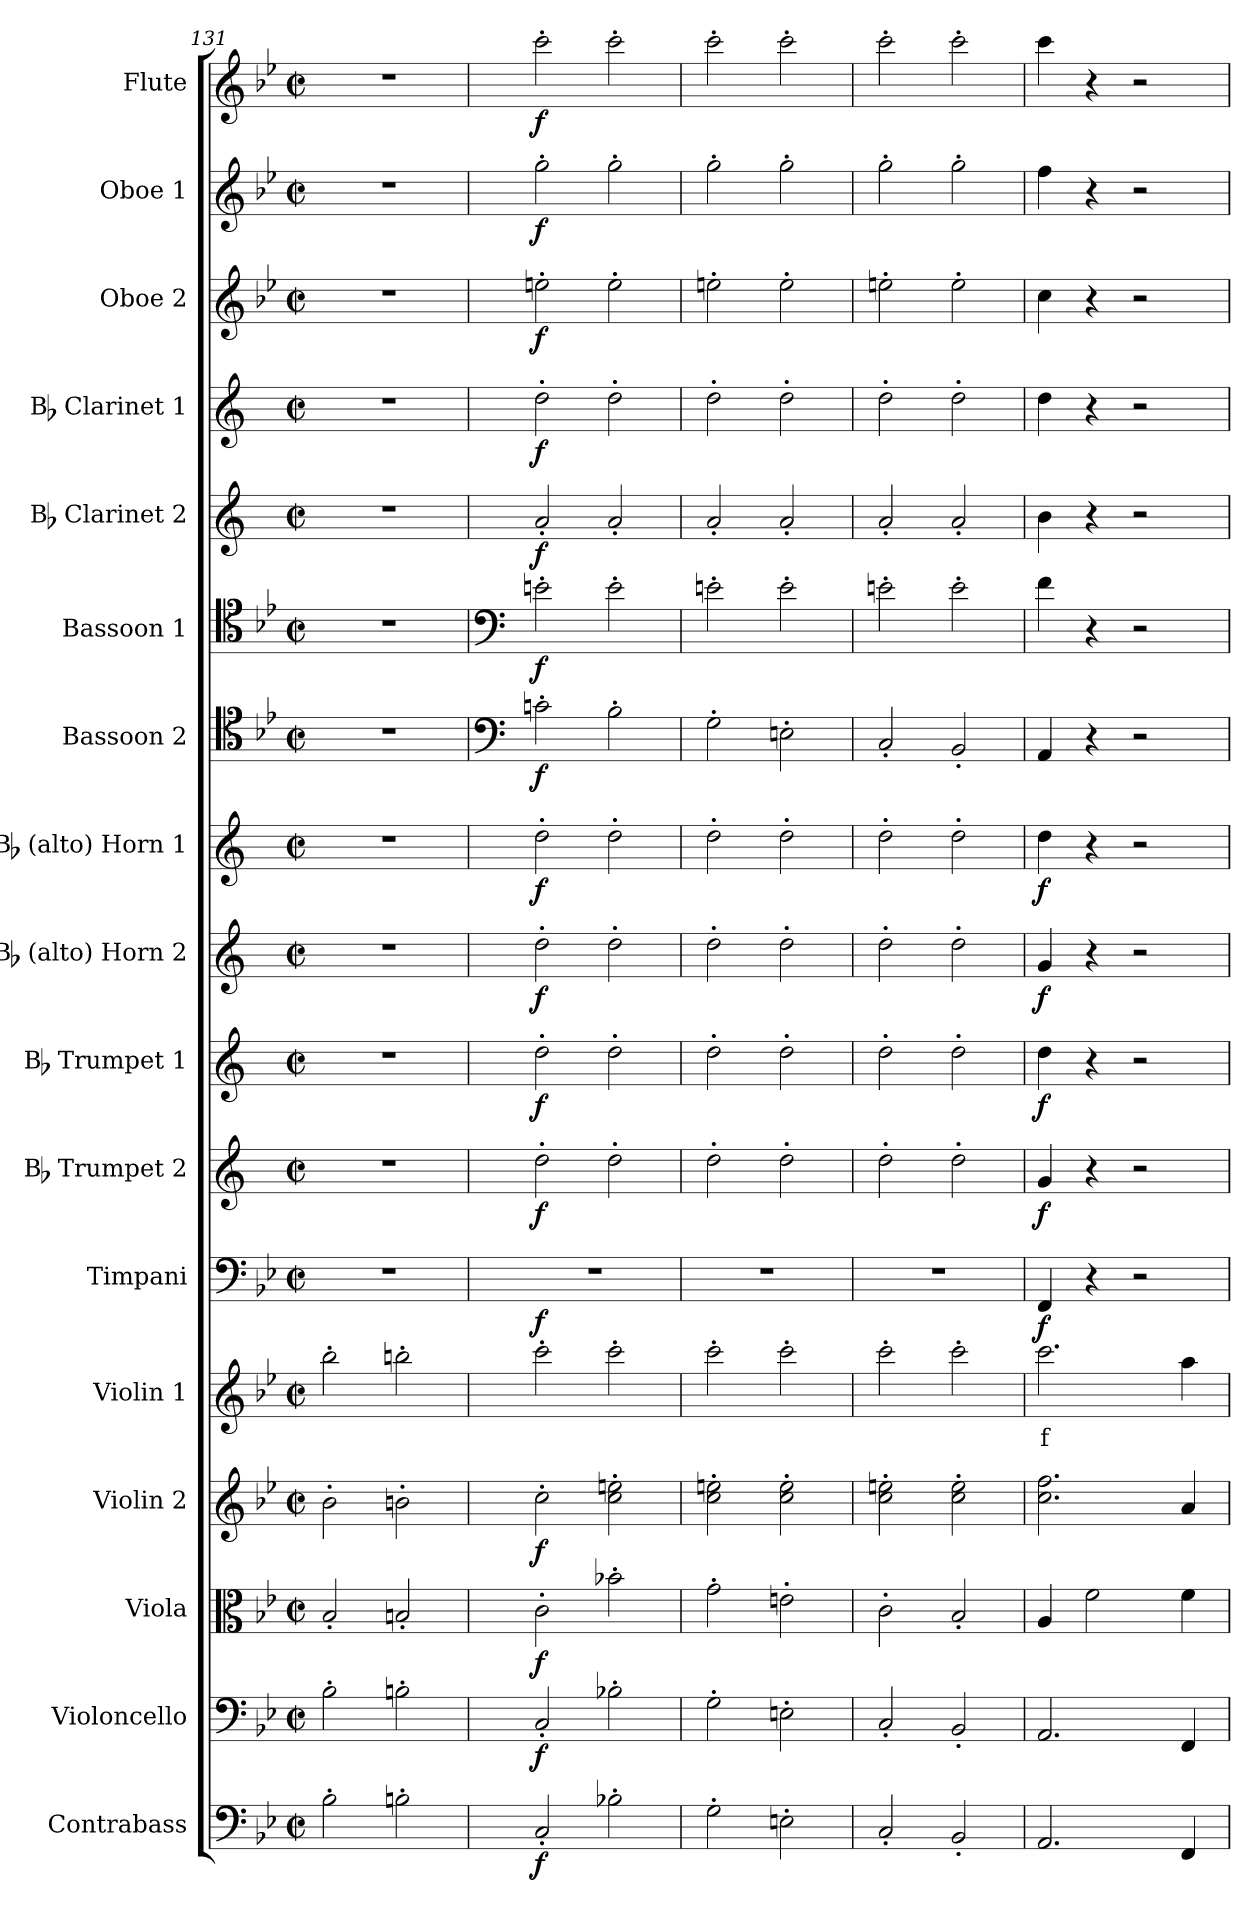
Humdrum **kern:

**kern	**dynam	**kern	**dynam	**kern	**dynam	**kern	**dynam	**kern	**text	**dynam	**kern	**dynam	**kern	**dynam	**kern	**dynam	**kern	**dynam	**kern	**dynam	**kern	**dynam	**kern	**dynam	**kern	**dynam	**kern	**dynam	**kern	**dynam	**kern	**dynam	**kern	**dynam
*part17	*part17	*part16	*part16	*part15	*part15	*part14	*part14	*part13	*part13	*part13	*part12	*part12	*part11	*part11	*part10	*part10	*part9	*part9	*part8	*part8	*part7	*part7	*part6	*part6	*part5	*part5	*part4	*part4	*part3	*part3	*part2	*part2	*part1	*part1
*staff17	*staff17	*staff16	*staff16	*staff15	*staff15	*staff14	*staff14	*staff13	*staff13	*staff13	*staff12	*staff12	*staff11	*staff11	*staff10	*staff10	*staff9	*staff9	*staff8	*staff8	*staff7	*staff7	*staff6	*staff6	*staff5	*staff5	*staff4	*staff4	*staff3	*staff3	*staff2	*staff2	*staff1	*staff1
*I"Contrabass	*	*I"Violoncello	*	*I"Viola	*	*I"Violin 2	*	*I"Violin 1	*	*	*I"Timpani	*	*I"Bb Trumpet 2	*	*I"Bb Trumpet 1	*	*I"Bb (alto) Horn 2	*	*I"Bb (alto) Horn 1	*	*I"Bassoon 2	*	*I"Bassoon 1	*	*I"Bb Clarinet 2	*	*I"Bb Clarinet 1	*	*I"Oboe 2	*	*I"Oboe 1	*	*I"Flute	*
*I'Cb	*	*I'Vc	*	*I'Vla	*	*I'Vln 2	*	*I'Vln 1	*	*	*I'Timp	*	*I'Tpt 2	*	*I'Tpt 1	*	*I'Hn 2	*	*I'Hn 1	*	*I'Bsn 2	*	*I'Bsn 1	*	*I'Cl 2	*	*I'Cl 1	*	*I'Ob 2	*	*I'Ob 1	*	*I'Fl	*
*clefF4	*	*clefF4	*	*clefC3	*	*clefG2	*	*clefG2	*	*	*clefF4	*	*clefG2	*	*clefG2	*	*clefG2	*	*clefG2	*	*clefC4	*	*clefC4	*	*clefG2	*	*clefG2	*	*clefG2	*	*clefG2	*	*clefG2	*
*ITrd7c12	*	*	*	*	*	*	*	*	*	*	*	*	*ITrd1c2	*	*ITrd1c2	*	*ITrd1c2	*	*ITrd1c2	*	*	*	*	*	*ITrd1c2	*	*ITrd1c2	*	*	*	*	*	*	*
*k[b-e-]	*	*k[b-e-]	*	*k[b-e-]	*	*k[b-e-]	*	*k[b-e-]	*	*	*k[b-e-]	*	*k[b-e-]	*	*k[b-e-]	*	*k[b-e-]	*	*k[b-e-]	*	*k[b-e-]	*	*k[b-e-]	*	*k[b-e-]	*	*k[b-e-]	*	*k[b-e-]	*	*k[b-e-]	*	*k[b-e-]	*
*M2/2	*	*M2/2	*	*M2/2	*	*M2/2	*	*M2/2	*	*	*M2/2	*	*M2/2	*	*M2/2	*	*M2/2	*	*M2/2	*	*M2/2	*	*M2/2	*	*M2/2	*	*M2/2	*	*M2/2	*	*M2/2	*	*M2/2	*
*met(c|)	*	*met(c|)	*	*met(c|)	*	*met(c|)	*	*met(c|)	*	*	*met(c|)	*	*met(c|)	*	*met(c|)	*	*met(c|)	*	*met(c|)	*	*met(c|)	*	*met(c|)	*	*met(c|)	*	*met(c|)	*	*met(c|)	*	*met(c|)	*	*met(c|)	*
=131	=131	=131	=131	=131	=131	=131	=131	=131	=131	=131	=131	=131	=131	=131	=131	=131	=131	=131	=131	=131	=131	=131	=131	=131	=131	=131	=131	=131	=131	=131	=131	=131	=131	=131
2BB-'\	.	2B-'\	.	2B-'/	.	2b-'\	.	2bb-'\	.	.	1r	.	1r	.	1r	.	1r	.	1r	.	1r	.	1r	.	1r	.	1r	.	1r	.	1r	.	1r	.
2BBn'\	.	2Bn'\	.	2Bn'/	.	2bn'\	.	2bbn'\	.	.	.	.	.	.	.	.	.	.	.	.	.	.	.	.	.	.	.	.	.	.	.	.	.	.
=132	=132	=132	=132	=132	=132	=132	=132	=132	=132	=132	=132	=132	=132	=132	=132	=132	=132	=132	=132	=132	=132	=132	=132	=132	=132	=132	=132	=132	=132	=132	=132	=132	=132	=132
*	*	*	*	*	*	*	*	*	*	*	*	*	*	*	*	*	*	*	*	*	*clefF4	*	*clefF4	*	*	*	*	*	*	*	*	*	*	*
!	!LO:DY:b	!	!LO:DY:b	!	!LO:DY:b	!	!LO:DY:b	!	!	!LO:DY:b	!	!	!	!LO:DY:b	!	!LO:DY:b	!	!LO:DY:b	!	!LO:DY:b	!	!LO:DY:b	!	!LO:DY:b	!	!LO:DY:b	!	!LO:DY:b	!	!LO:DY:b	!	!LO:DY:b	!	!LO:DY:b
2CC'/	f	2C'/	f	2c'\	f	2cc'\	f	2ccc'\	.	f	1r	.	2cc'\	f	2cc'\	f	2cc'\	f	2cc'\	f	2cn'\	f	2en'\	f	2g'/	f	2cc'\	f	2een'\	f	2gg'\	f	2ccc'\	f
2BB-X'\	.	2B-X'\	.	2b-X'\	.	2cc\' 2een\'	.	2ccc'\	.	.	.	.	2cc'\	.	2cc'\	.	2cc'\	.	2cc'\	.	2B-'\	.	2e'\	.	2g'/	.	2cc'\	.	2ee'\	.	2gg'\	.	2ccc'\	.
=133	=133	=133	=133	=133	=133	=133	=133	=133	=133	=133	=133	=133	=133	=133	=133	=133	=133	=133	=133	=133	=133	=133	=133	=133	=133	=133	=133	=133	=133	=133	=133	=133	=133	=133
2GG'\	.	2G'\	.	2g'\	.	2cc\' 2een\'	.	2ccc'\	.	.	1r	.	2cc'\	.	2cc'\	.	2cc'\	.	2cc'\	.	2G'\	.	2en'\	.	2g'/	.	2cc'\	.	2een'\	.	2gg'\	.	2ccc'\	.
2EEn'\	.	2En'\	.	2en'\	.	2cc\' 2ee\'	.	2ccc'\	.	.	.	.	2cc'\	.	2cc'\	.	2cc'\	.	2cc'\	.	2En'\	.	2e'\	.	2g'/	.	2cc'\	.	2ee'\	.	2gg'\	.	2ccc'\	.
=134	=134	=134	=134	=134	=134	=134	=134	=134	=134	=134	=134	=134	=134	=134	=134	=134	=134	=134	=134	=134	=134	=134	=134	=134	=134	=134	=134	=134	=134	=134	=134	=134	=134	=134
2CC'/	.	2C'/	.	2c'\	.	2cc\' 2een\'	.	2ccc'\	.	.	1r	.	2cc'\	.	2cc'\	.	2cc'\	.	2cc'\	.	2C'/	.	2en'\	.	2g'/	.	2cc'\	.	2een'\	.	2gg'\	.	2ccc'\	.
2BBB-'/	.	2BB-'/	.	2B-'/	.	2cc\' 2ee\'	.	2ccc'\	.	.	.	.	2cc'\	.	2cc'\	.	2cc'\	.	2cc'\	.	2BB-'/	.	2e'\	.	2g'/	.	2cc'\	.	2ee'\	.	2gg'\	.	2ccc'\	.
=135	=135	=135	=135	=135	=135	=135	=135	=135	=135	=135	=135	=135	=135	=135	=135	=135	=135	=135	=135	=135	=135	=135	=135	=135	=135	=135	=135	=135	=135	=135	=135	=135	=135	=135
!	!	!	!	!	!	!	!	!	!LO:LY:b:color=#FF0000	!	!	!LO:DY:b	!	!LO:DY:b	!	!LO:DY:b	!	!LO:DY:b	!	!LO:DY:b	!	!	!	!	!	!	!	!	!	!	!	!	!	!
2.AAA/	.	2.AA/	.	4A/	.	2.cc\ 2.ff\	.	2.ccc\	f	.	4FF/	f	4f/	f	4cc\	f	4f/	f	4cc\	f	4AA/	.	4f\	.	4a\	.	4cc\	.	4cc\	.	4ff\	.	4ccc\	.
.	.	.	.	2f\	.	.	.	.	.	.	4r	.	4r	.	4r	.	4r	.	4r	.	4r	.	4r	.	4r	.	4r	.	4r	.	4r	.	4r	.
.	.	.	.	.	.	.	.	.	.	.	2r	.	2r	.	2r	.	2r	.	2r	.	2r	.	2r	.	2r	.	2r	.	2r	.	2r	.	2r	.
4FFF/	.	4FF/	.	4f\	.	4a/	.	4aa\	.	.	.	.	.	.	.	.	.	.	.	.	.	.	.	.	.	.	.	.	.	.	.	.	.	.
=	=	=	=	=	=	=	=	=	=	=	=	=	=	=	=	=	=	=	=	=	=	=	=	=	=	=	=	=	=	=	=	=	=	=
*-	*-	*-	*-	*-	*-	*-	*-	*-	*-	*-	*-	*-	*-	*-	*-	*-	*-	*-	*-	*-	*-	*-	*-	*-	*-	*-	*-	*-	*-	*-	*-	*-	*-	*-
